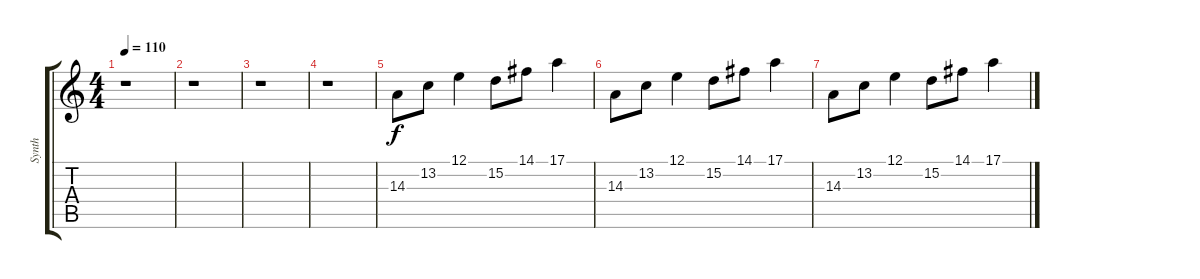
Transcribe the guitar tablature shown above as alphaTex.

\track ("Synth" "Synth") {instrument stringensemble1}
\staff {score tabs}
\tuning (E4 B3 G3 D3 A2 E2) {hide}
\ts (4 4)
\tempo 110
\clef g2
\ks c
r.1{dy f} |
r.1 |
r.1 |
r.1 |
14.3.8{volume 14 instrument pad8sweep} 13.2.8 12.1.4 15.2.8 14.1.8 17.1.4 |
14.3.8 13.2.8 12.1.4 15.2.8 14.1.8 17.1.4 |
14.3.8 13.2.8 12.1.4 15.2.8 14.1.8 17.1.4
